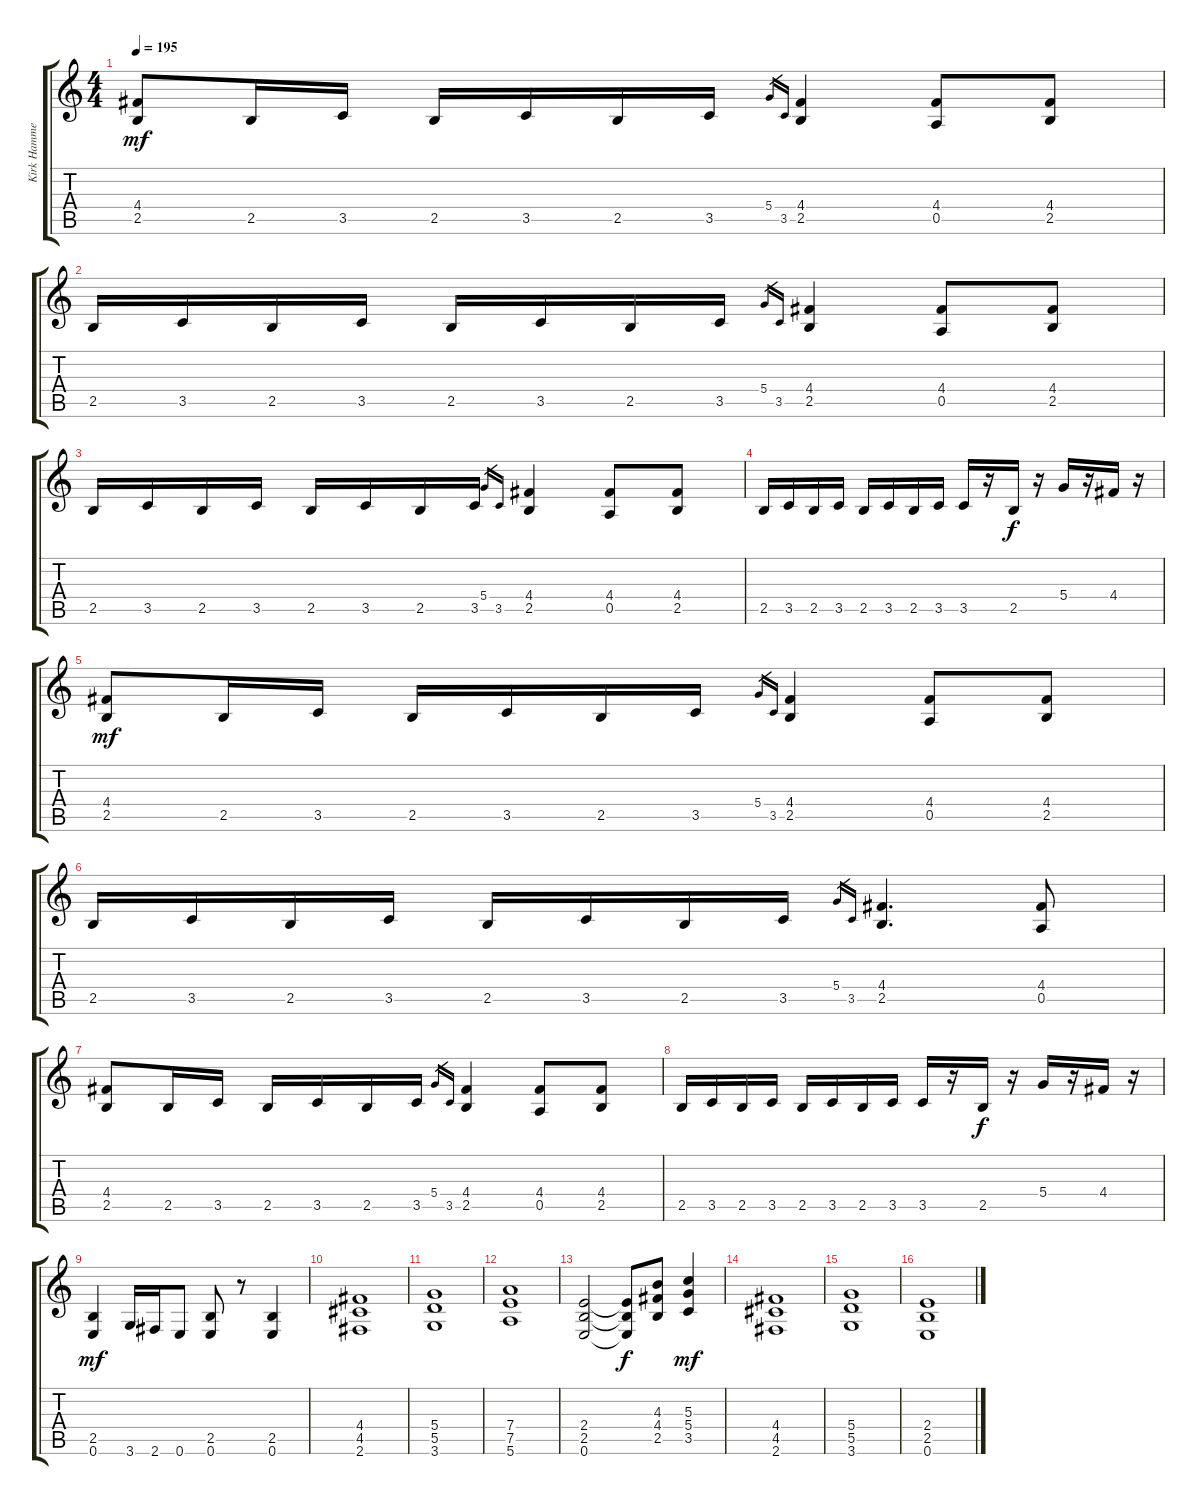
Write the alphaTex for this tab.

\track ("Kirk Hammet" "Kirk Hamme") {instrument distortionguitar}
\staff {score tabs}
\tuning (E4 B3 G3 D3 A2 E2) {hide}
\ts (4 4)
\tempo 195
\clef g2
\ks c
(4.4 2.5).8{dy mf} 2.5.16 3.5.16 2.5.16 3.5.16 2.5.16 3.5.16 5.4.16{gr} 3.5.16{gr} (4.4 2.5).4 (4.4 0.5).8 (4.4 2.5).8 |
2.5.16 3.5.16 2.5.16 3.5.16 2.5.16 3.5.16 2.5.16 3.5.16 5.4.16{gr} 3.5.16{gr} (4.4 2.5).4 (4.4 0.5).8 (4.4 2.5).8 |
2.5.16 3.5.16 2.5.16 3.5.16 2.5.16 3.5.16 2.5.16 3.5.16 5.4.16{gr} 3.5.16{gr} (4.4 2.5).4 (4.4 0.5).8 (4.4 2.5).8 |
2.5.16 3.5.16 2.5.16 3.5.16 2.5.16 3.5.16 2.5.16 3.5.16 3.5.16 r.16 2.5.16{dy f} r.16 5.4.16 r.16 4.4.16 r.16 |
(4.4 2.5).8{dy mf} 2.5.16 3.5.16 2.5.16 3.5.16 2.5.16 3.5.16 5.4.16{gr} 3.5.16{gr} (4.4 2.5).4 (4.4 0.5).8 (4.4 2.5).8 |
2.5.16 3.5.16 2.5.16 3.5.16 2.5.16 3.5.16 2.5.16 3.5.16 5.4.16{gr} 3.5.16{gr} (4.4 2.5).4{d} (4.4 0.5).8 |
(4.4 2.5).8 2.5.16 3.5.16 2.5.16 3.5.16 2.5.16 3.5.16 5.4.16{gr} 3.5.16{gr} (4.4 2.5).4 (4.4 0.5).8 (4.4 2.5).8 |
2.5.16 3.5.16 2.5.16 3.5.16 2.5.16 3.5.16 2.5.16 3.5.16 3.5.16 r.16 2.5.16{dy f} r.16 5.4.16 r.16 4.4.16 r.16 |
(2.5 0.6).4{dy mf} 3.6.16 2.6.16 0.6.8 (2.5 0.6).8 r.8 (2.5 0.6).4 |
(4.4 4.5 2.6).1 |
(5.4 5.5 3.6).1 |
(7.4 7.5 5.6).1 |
(2.4 2.5 0.6).2 (2.4{t} 2.5{t} 0.6{t}).8{dy f} (4.3 4.4 2.5).8 (5.3 5.4 3.5).4{dy mf} |
(4.4 4.5 2.6).1 |
(5.4 5.5 3.6).1 |
(2.4 2.5 0.6).1
